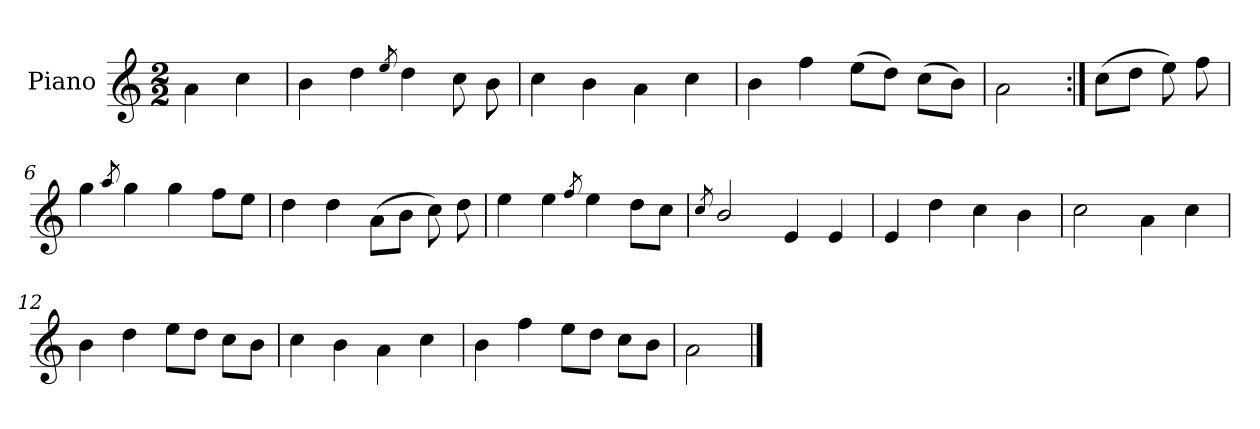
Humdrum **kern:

**kern
*part1
*staff1
*I"Piano
*I'Pno.
*clefG2
*k[]
*M2/2
=
4a\
4cc\
=1
4b\
4dd\
8qee/
4dd\
8cc\
8b\
=2
4cc\
4b\
4a\
4cc\
=3
4b\
4ff\
(>8ee\L
8dd\J)
(>8cc\L
8b\J)
!!LO:LB:g=z
=4
2a\
=5:|!
(>8cc\L
8dd\J
8ee\)
8ff\
=6
4gg\
8qaa/
4gg\
4gg\
8ff\L
8ee\J
=7
4dd\
4dd\
(>8a\L
8b\J
8cc\)
8dd\
=8
4ee\
4ee\
8qff/
4ee\
8dd\L
8cc\J
=9
8qcc/
2b/
4e/
4e/
!!LO:LB:g=z
=10
4e/
4dd\
4cc\
4b\
=11
2cc\
4a\
4cc\
=12
4b\
4dd\
8ee\L
8dd\J
8cc\L
8b\J
=13
4cc\
4b\
4a\
4cc\
=14
4b\
4ff\
8ee\L
8dd\J
8cc\L
8b\J
=15
2a\
==
*-
